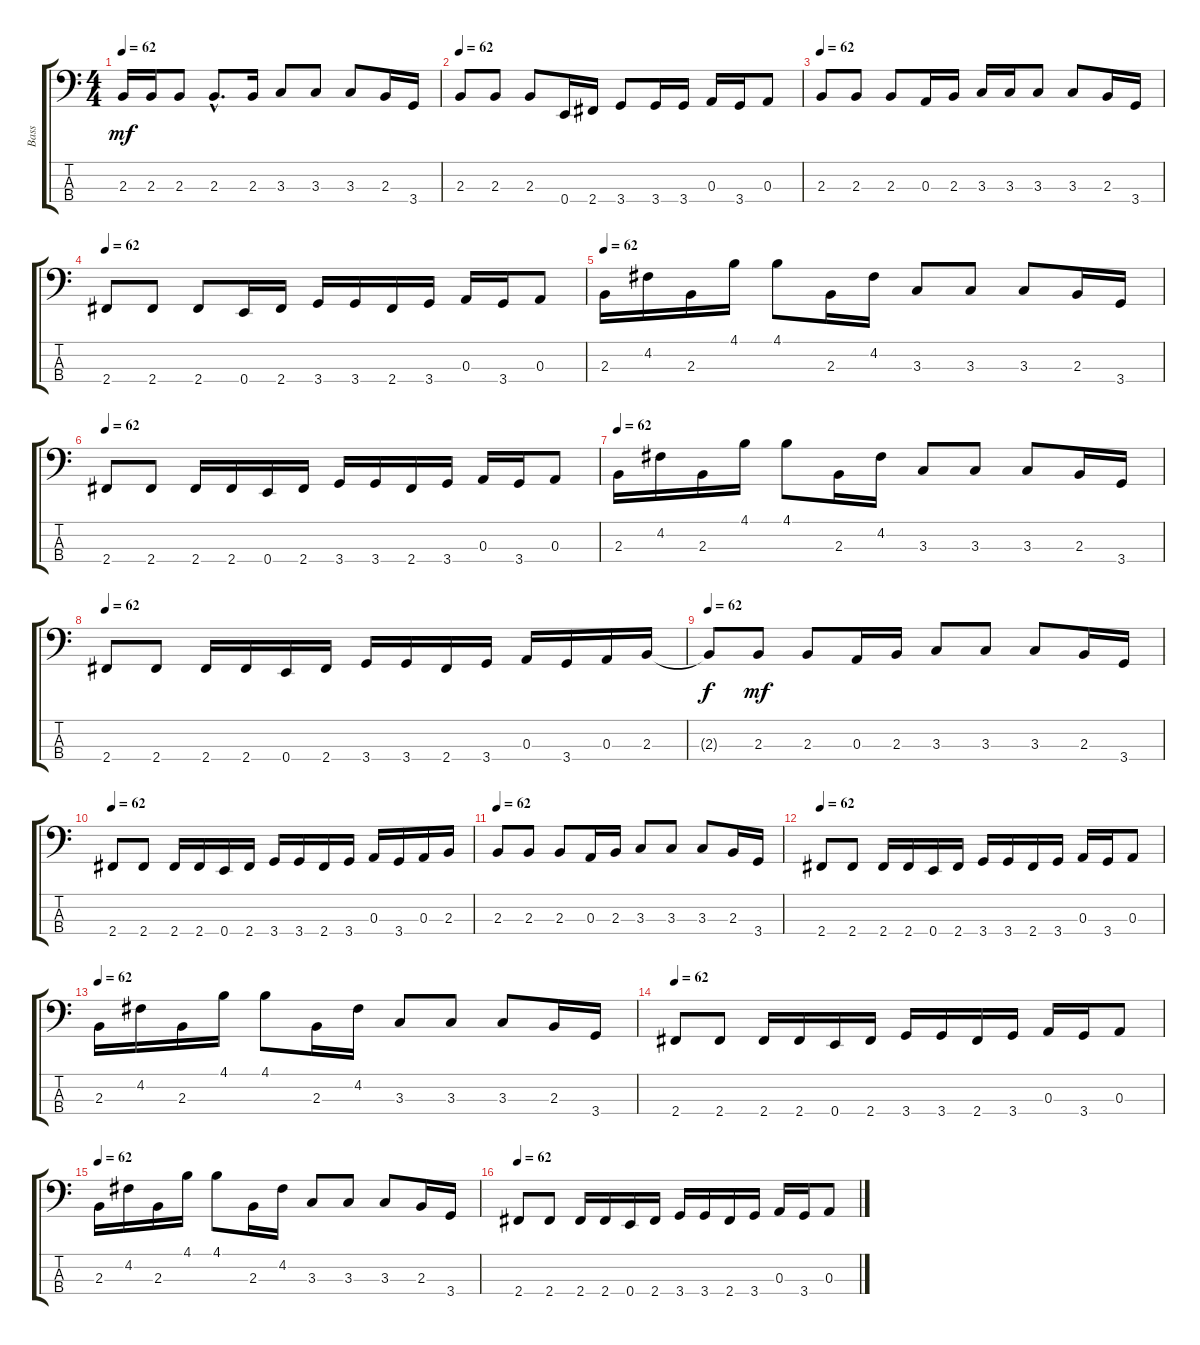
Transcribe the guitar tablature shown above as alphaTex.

\track ("Bass" "Bass") {instrument electricbassfinger}
\staff {score tabs}
\tuning (G2 D2 A1 E1) {hide}
\ts (4 4)
\tempo 62
\clef f4
\ks c
2.3.16{dy mf} 2.3.16 2.3.8 2.3{hac}.8{d} 2.3.16 3.3.8 3.3.8 3.3.8 2.3.16 3.4.16 |
\tempo 62
2.3.8 2.3.8 2.3.8 0.4.16 2.4.16 3.4.8 3.4.16 3.4.16 0.3.16 3.4.16 0.3.8 |
\tempo 62
2.3.8 2.3.8 2.3.8 0.3.16 2.3.16 3.3.16 3.3.16 3.3.8 3.3.8 2.3.16 3.4.16 |
\tempo 62
2.4.8 2.4.8 2.4.8 0.4.16 2.4.16 3.4.16 3.4.16 2.4.16 3.4.16 0.3.16 3.4.16 0.3.8 |
\tempo 62
2.3.16 4.2.16 2.3.16 4.1.16 4.1.8 2.3.16 4.2.16 3.3.8 3.3.8 3.3.8 2.3.16 3.4.16 |
\tempo 62
2.4.8 2.4.8 2.4.16 2.4.16 0.4.16 2.4.16 3.4.16 3.4.16 2.4.16 3.4.16 0.3.16 3.4.16 0.3.8 |
\tempo 62
2.3.16 4.2.16 2.3.16 4.1.16 4.1.8 2.3.16 4.2.16 3.3.8 3.3.8 3.3.8 2.3.16 3.4.16 |
\tempo 62
2.4.8 2.4.8 2.4.16 2.4.16 0.4.16 2.4.16 3.4.16 3.4.16 2.4.16 3.4.16 0.3.16 3.4.16 0.3.16 2.3.16 |
\tempo 62
2.3{t}.8{dy f} 2.3.8{dy mf} 2.3.8 0.3.16 2.3.16 3.3.8 3.3.8 3.3.8 2.3.16 3.4.16 |
\tempo 62
2.4.8 2.4.8 2.4.16 2.4.16 0.4.16 2.4.16 3.4.16 3.4.16 2.4.16 3.4.16 0.3.16 3.4.16 0.3.16 2.3.16 |
\tempo 62
2.3.8 2.3.8 2.3.8 0.3.16 2.3.16 3.3.8 3.3.8 3.3.8 2.3.16 3.4.16 |
\tempo 62
2.4.8 2.4.8 2.4.16 2.4.16 0.4.16 2.4.16 3.4.16 3.4.16 2.4.16 3.4.16 0.3.16 3.4.16 0.3.8 |
\tempo 62
2.3.16 4.2.16 2.3.16 4.1.16 4.1.8 2.3.16 4.2.16 3.3.8 3.3.8 3.3.8 2.3.16 3.4.16 |
\tempo 62
2.4.8 2.4.8 2.4.16 2.4.16 0.4.16 2.4.16 3.4.16 3.4.16 2.4.16 3.4.16 0.3.16 3.4.16 0.3.8 |
\tempo 62
2.3.16 4.2.16 2.3.16 4.1.16 4.1.8 2.3.16 4.2.16 3.3.8 3.3.8 3.3.8 2.3.16 3.4.16 |
\tempo 62
2.4.8 2.4.8 2.4.16 2.4.16 0.4.16 2.4.16 3.4.16 3.4.16 2.4.16 3.4.16 0.3.16 3.4.16 0.3.8
